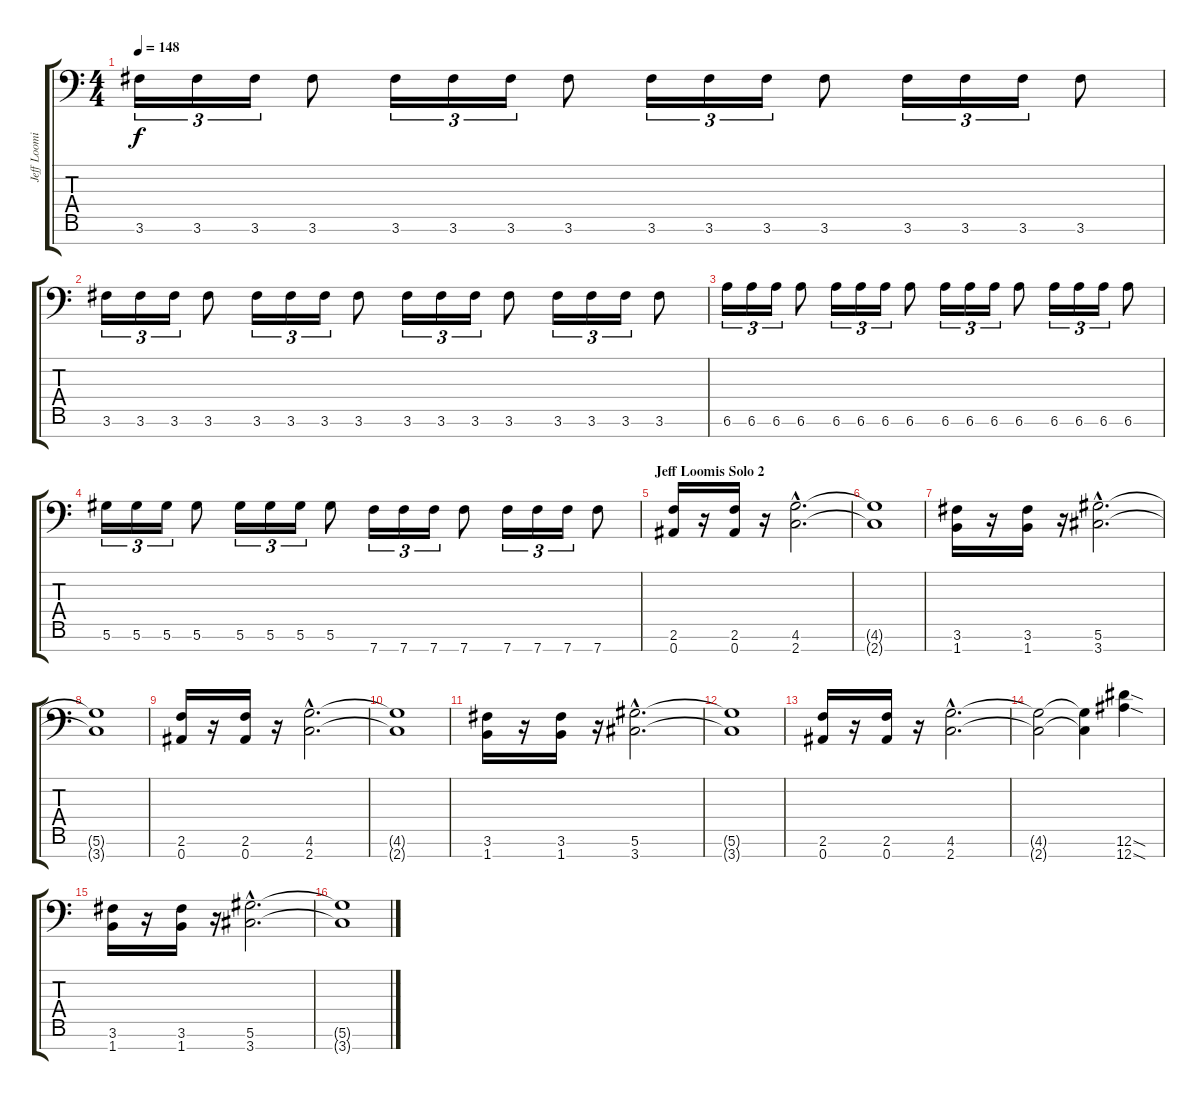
\track ("Jeff Loomis Rhythm" "Jeff Loomi") {instrument distortionguitar}
\staff {score tabs}
\tuning (Eb4 Bb3 Gb3 Db3 Ab2 Eb2 Bb1) {hide}
\ts (4 4)
\tempo 148
\clef f4
\ks c
3.6.16{tu (3 2) dy f} 3.6.16{tu (3 2)} 3.6.16{tu (3 2)} 3.6.8 3.6.16{tu (3 2)} 3.6.16{tu (3 2)} 3.6.16{tu (3 2)} 3.6.8 3.6.16{tu (3 2)} 3.6.16{tu (3 2)} 3.6.16{tu (3 2)} 3.6.8 3.6.16{tu (3 2)} 3.6.16{tu (3 2)} 3.6.16{tu (3 2)} 3.6.8 |
3.6.16{tu (3 2)} 3.6.16{tu (3 2)} 3.6.16{tu (3 2)} 3.6.8 3.6.16{tu (3 2)} 3.6.16{tu (3 2)} 3.6.16{tu (3 2)} 3.6.8 3.6.16{tu (3 2)} 3.6.16{tu (3 2)} 3.6.16{tu (3 2)} 3.6.8 3.6.16{tu (3 2)} 3.6.16{tu (3 2)} 3.6.16{tu (3 2)} 3.6.8 |
6.6.16{tu (3 2)} 6.6.16{tu (3 2)} 6.6.16{tu (3 2)} 6.6.8 6.6.16{tu (3 2)} 6.6.16{tu (3 2)} 6.6.16{tu (3 2)} 6.6.8 6.6.16{tu (3 2)} 6.6.16{tu (3 2)} 6.6.16{tu (3 2)} 6.6.8 6.6.16{tu (3 2)} 6.6.16{tu (3 2)} 6.6.16{tu (3 2)} 6.6.8 |
5.6.16{tu (3 2)} 5.6.16{tu (3 2)} 5.6.16{tu (3 2)} 5.6.8 5.6.16{tu (3 2)} 5.6.16{tu (3 2)} 5.6.16{tu (3 2)} 5.6.8 7.7.16{tu (3 2)} 7.7.16{tu (3 2)} 7.7.16{tu (3 2)} 7.7.8 7.7.16{tu (3 2)} 7.7.16{tu (3 2)} 7.7.16{tu (3 2)} 7.7.8 |
\section ("" "Jeff Loomis Solo 2")
(2.6 0.7).16 r.16 (2.6 0.7).16 r.16 (4.6{hac} 2.7{hac}).2{d} |
(4.6{t} 2.7{t}).1 |
(3.6 1.7).16 r.16 (3.6 1.7).16 r.16 (5.6{hac} 3.7{hac}).2{d} |
(5.6{t} 3.7{t}).1 |
(2.6 0.7).16 r.16 (2.6 0.7).16 r.16 (4.6{hac} 2.7{hac}).2{d} |
(4.6{t} 2.7{t}).1 |
(3.6 1.7).16 r.16 (3.6 1.7).16 r.16 (5.6{hac} 3.7{hac}).2{d} |
(5.6{t} 3.7{t}).1 |
(2.6 0.7).16 r.16 (2.6 0.7).16 r.16 (4.6{hac} 2.7{hac}).2{d} |
(4.6{t} 2.7{t}).2 (4.6{t} 2.7{t}).4 (12.6{sod} 12.7{sod}).4 |
(3.6 1.7).16 r.16 (3.6 1.7).16 r.16 (5.6{hac} 3.7{hac}).2{d} |
(5.6{t} 3.7{t}).1
